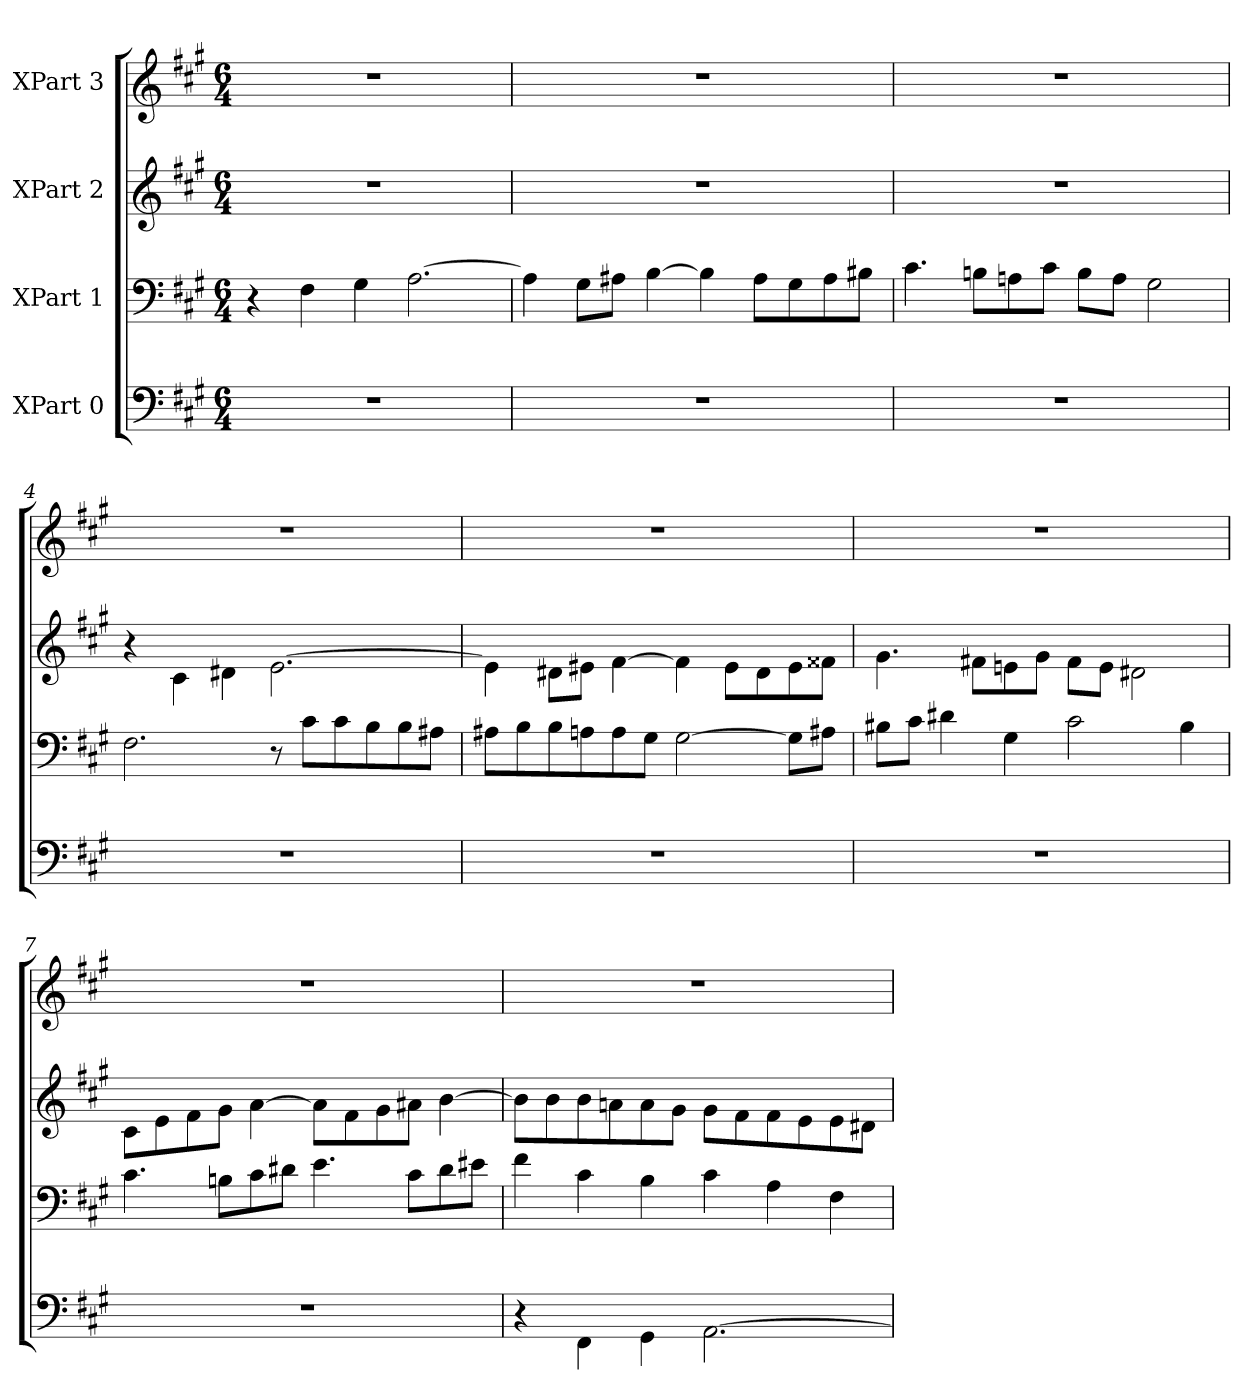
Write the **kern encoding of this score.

**kern	**kern	**kern	**kern
*part4	*part3	*part2	*part1
*staff4	*staff3	*staff2	*staff1
*I"XPart 0	*I"XPart 1	*I"XPart 2	*I"XPart 3
*clefF4	*clefF4	*clefG2	*clefG2
*k[f#c#g#]	*k[f#c#g#]	*k[f#c#g#]	*k[f#c#g#]
*M6/4	*M6/4	*M6/4	*M6/4
=1	=1	=1	=1
1.r	4r	1.r	1.r
.	4F#\	.	.
.	4G#\	.	.
.	[2.A\	.	.
=2	=2	=2	=2
1.r	4A\]	1.r	1.r
.	8G#\L	.	.
.	8A#X\J	.	.
.	[4B\	.	.
.	4B\]	.	.
.	8A#\L	.	.
.	8G#\	.	.
.	8A#\	.	.
.	8B#X\J	.	.
=3	=3	=3	=3
1.r	4.c#\	1.r	1.r
.	8Bn\L	.	.
.	8An\	.	.
.	8c#\J	.	.
.	8B\L	.	.
.	8A\J	.	.
.	2G#\	.	.
=4	=4	=4	=4
1.r	2.F#\	4r	1.r
.	.	4c#\	.
.	.	4d#X\	.
.	8r	[2.e\	.
.	8c#\L	.	.
.	8c#\	.	.
.	8B\	.	.
.	8B\	.	.
.	8A#X\J	.	.
=5	=5	=5	=5
1.r	8A#X\L	4e\]	1.r
.	8B\	.	.
.	8B\	8d#X\L	.
.	8An\	8e#X\J	.
.	8A\	[4f#\	.
.	8G#\J	.	.
.	[2G#\	4f#\]	.
.	.	8e#\L	.
.	.	8d#\	.
.	8G#\L]	8e#\	.
.	8A#X\J	8f##X\J	.
=6	=6	=6	=6
1.r	8B#X\L	4.g#\	1.r
.	8c#\J	.	.
.	4d#X\	.	.
.	.	8f#X\L	.
.	4G#\	8en\	.
.	.	8g#\J	.
.	2c#\	8f#\L	.
.	.	8e\J	.
.	.	2d#X\	.
.	4B#\	.	.
=7	=7	=7	=7
1.r	4.c#\	8c#\L	1.r
.	.	8e\	.
.	.	8f#\	.
.	8Bn\L	8g#\J	.
.	8c#\	[4a\	.
.	8d#X\J	.	.
.	4.e\	8a\L]	.
.	.	8f#\	.
.	.	8g#\	.
.	8c#\L	8a#X\J	.
.	8d#\	[4b\	.
.	8e#X\J	.	.
=8	=8	=8	=8
4r	4f#\	8b\L]	1.r
.	.	8b\	.
4FF#\	4c#\	8b\	.
.	.	8an\	.
4GG#\	4B\	8a\	.
.	.	8g#\J	.
[2.AA\	4c#\	8g#\L	.
.	.	8f#\	.
.	4A\	8f#\	.
.	.	8e\	.
.	4F#\	8e\	.
.	.	8d#X\J	.
=	=	=	=
*-	*-	*-	*-
